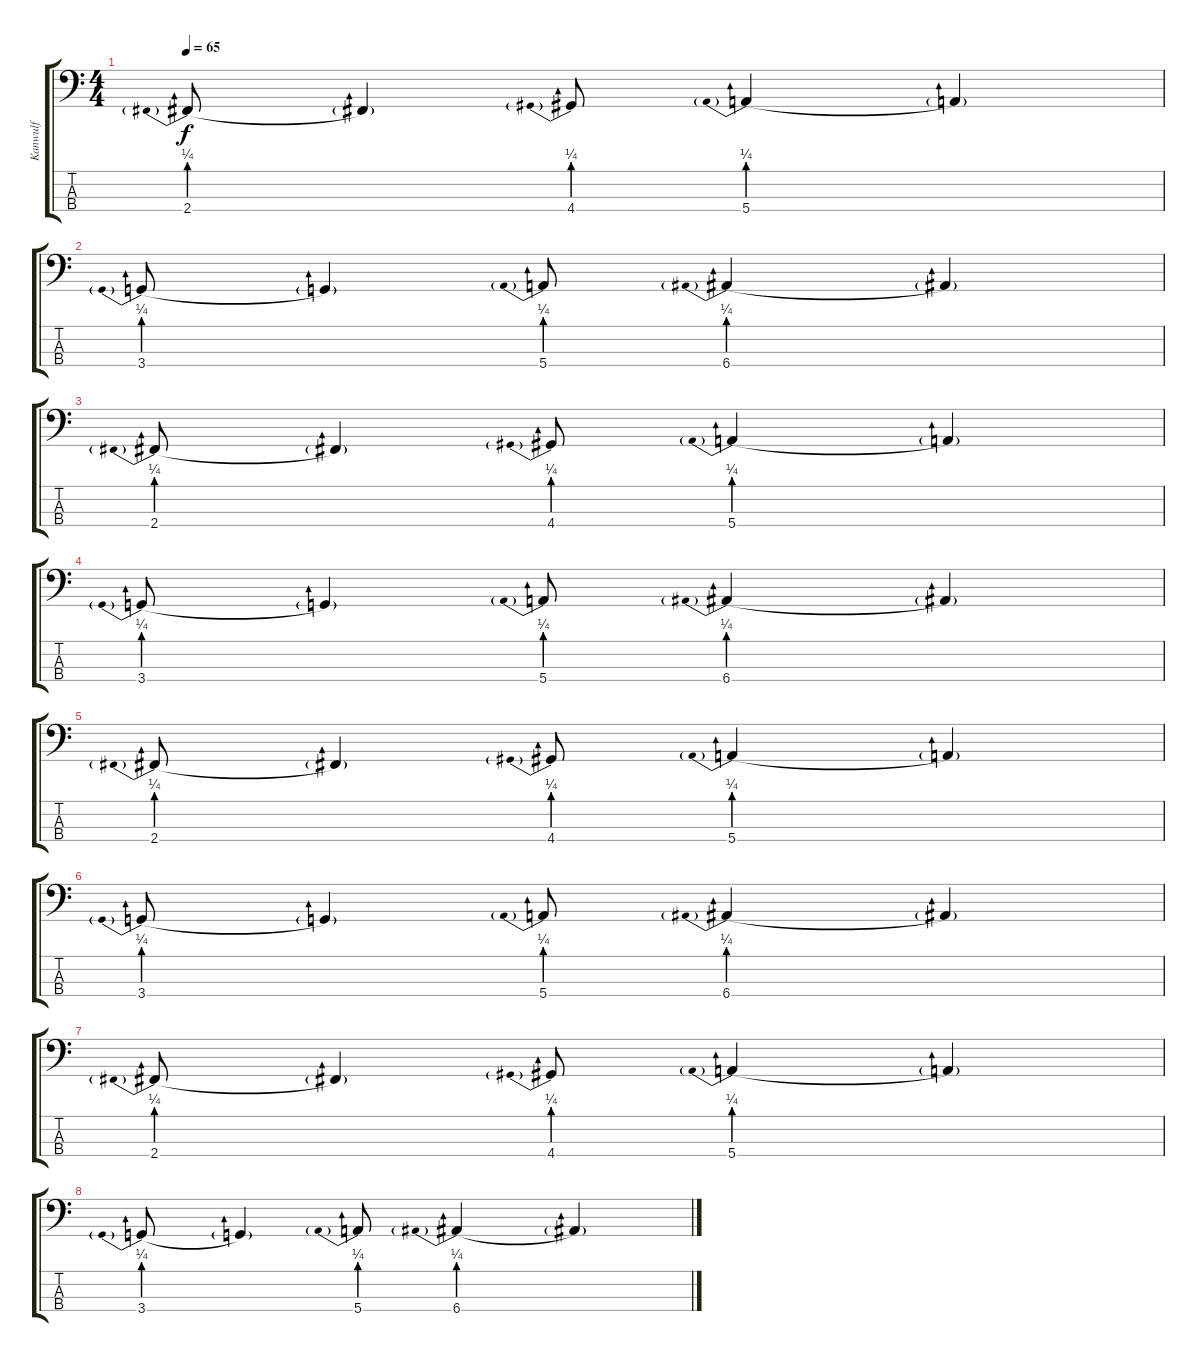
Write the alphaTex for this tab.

\track ("Kanwulf" "Kanwulf") {instrument electricbassfinger}
\staff {score tabs}
\tuning (G2 D2 A1 E1) {hide}
\ts (4 4)
\tempo 65
\clef f4
\ks c
2.4{be (prebend 0 1 60 1)}.8{dy f} 2.4{t}.4 4.4{be (prebend 0 1 60 1)}.8 5.4{be (prebend 0 1 60 1)}.4 5.4{t}.4 |
3.4{be (prebend 0 1 60 1)}.8 3.4{t}.4 5.4{be (prebend 0 1 60 1)}.8 6.4{be (prebend 0 1 60 1)}.4 6.4{t}.4 |
2.4{be (prebend 0 1 60 1)}.8 2.4{t}.4 4.4{be (prebend 0 1 60 1)}.8 5.4{be (prebend 0 1 60 1)}.4 5.4{t}.4 |
3.4{be (prebend 0 1 60 1)}.8 3.4{t}.4 5.4{be (prebend 0 1 60 1)}.8 6.4{be (prebend 0 1 60 1)}.4 6.4{t}.4 |
2.4{be (prebend 0 1 60 1)}.8 2.4{t}.4 4.4{be (prebend 0 1 60 1)}.8 5.4{be (prebend 0 1 60 1)}.4 5.4{t}.4 |
3.4{be (prebend 0 1 60 1)}.8 3.4{t}.4 5.4{be (prebend 0 1 60 1)}.8 6.4{be (prebend 0 1 60 1)}.4 6.4{t}.4 |
2.4{be (prebend 0 1 60 1)}.8 2.4{t}.4 4.4{be (prebend 0 1 60 1)}.8 5.4{be (prebend 0 1 60 1)}.4 5.4{t}.4 |
3.4{be (prebend 0 1 60 1)}.8 3.4{t}.4 5.4{be (prebend 0 1 60 1)}.8 6.4{be (prebend 0 1 60 1)}.4 6.4{t}.4
